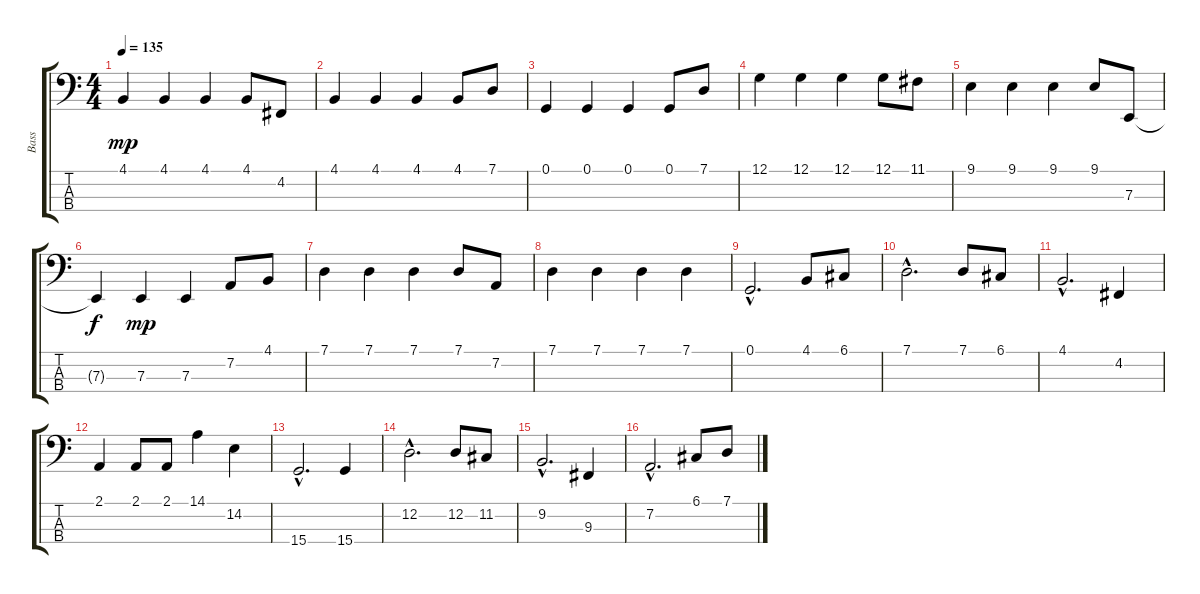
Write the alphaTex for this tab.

\track ("Bass            " "Bass      ") {instrument acousticgrandpiano}
\staff {score tabs}
\tuning (G2 D2 A1 E1) {hide}
\ts (4 4)
\tempo 135
\clef f4
\ks c
4.1.4{dy mp} 4.1.4 4.1.4 4.1.8 4.2.8 |
4.1.4 4.1.4 4.1.4 4.1.8 7.1.8 |
0.1.4 0.1.4 0.1.4 0.1.8 7.1.8 |
12.1.4 12.1.4 12.1.4 12.1.8 11.1.8 |
9.1.4 9.1.4 9.1.4 9.1.8 7.3.8 |
7.3{t}.4{dy f} 7.3.4{dy mp} 7.3.4 7.2.8 4.1.8 |
7.1.4 7.1.4 7.1.4 7.1.8 7.2.8 |
7.1.4 7.1.4 7.1.4 7.1.4 |
0.1{hac}.2{d} 4.1.8 6.1.8 |
7.1{hac}.2{d} 7.1.8 6.1.8 |
4.1{hac}.2{d} 4.2.4 |
2.1.4 2.1.8 2.1.8 14.1.4 14.2.4 |
15.4{hac}.2{d} 15.4.4 |
12.2{hac}.2{d} 12.2.8 11.2.8 |
9.2{hac}.2{d} 9.3.4 |
7.2{hac}.2{d} 6.1.8 7.1.8
